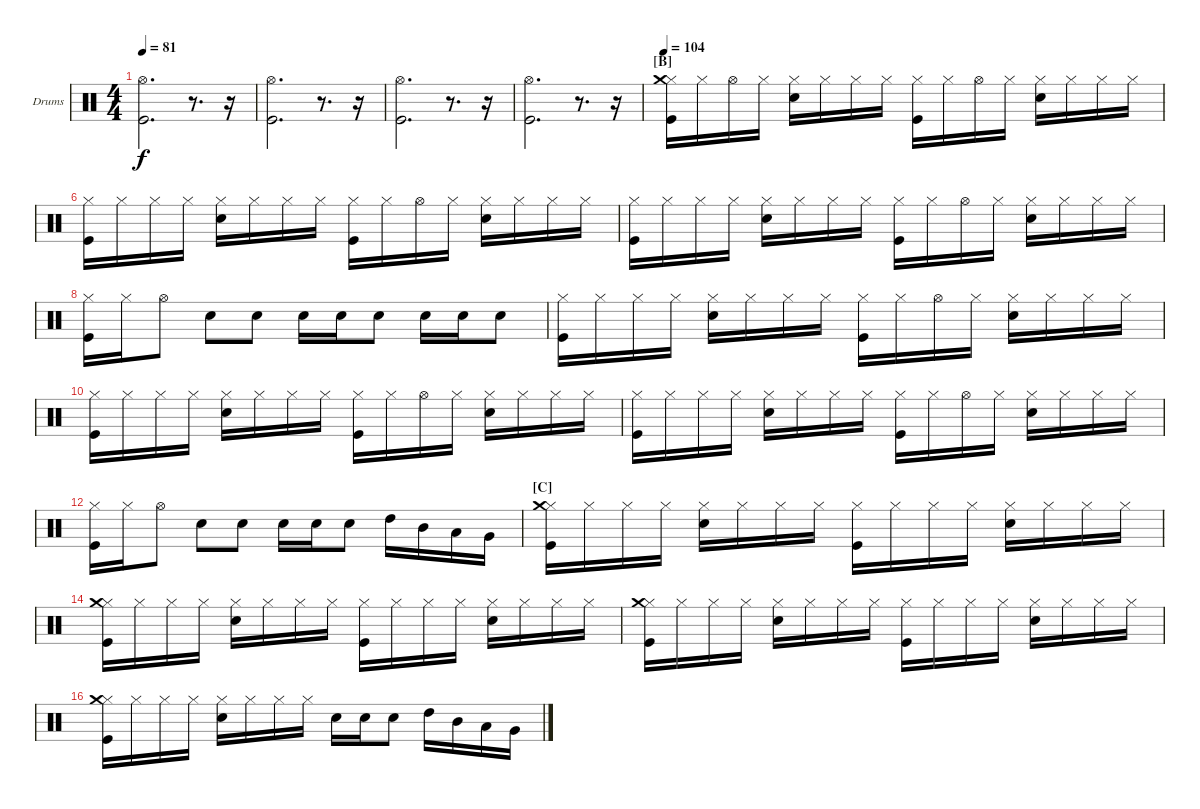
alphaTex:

\bracketExtendMode nobrackets
\firstSystemTrackNameOrientation horizontal
\otherSystemsTrackNameOrientation horizontal
\defaultBarNumberDisplay FirstOfSystem
\track ("Drum2" "Drums") {instrument percussion}
\staff {score}
\articulation defaults
\ts (4 4)
\tempo 81
\clef neutral
\scale
0.25
\ks c
("Hi-Hat (open)" "Kick (hit)").2{d dy f} r.8{d} r.16 |
\scale
0.25 ("Hi-Hat (open)" "Kick (hit)").2{d} r.8{d} r.16 |
\scale
0.25 ("Hi-Hat (open)" "Kick (hit)").2{d} r.8{d} r.16 |
\scale
0.25 ("Hi-Hat (open)" "Kick (hit)").2{d} r.8{d} r.16 |
\section ("B" "")
\tempo 104
\scale
0.25 ("Kick (hit)" "Hi-Hat (closed)" "Crash medium (hit)").16 "Hi-Hat (closed)".16 "Hi-Hat (open)".16 "Hi-Hat (closed)".16 ("Snare (hit) 2" "Hi-Hat (closed)").16 "Hi-Hat (closed)".16 "Hi-Hat (closed)".16 "Hi-Hat (closed)".16 ("Kick (hit)" "Hi-Hat (closed)").16 "Hi-Hat (closed)".16 "Hi-Hat (open)".16 "Hi-Hat (closed)".16 ("Snare (hit) 2" "Hi-Hat (closed)").16 "Hi-Hat (closed)".16 "Hi-Hat (closed)".16 "Hi-Hat (closed)".16 |
\scale
0.25 ("Kick (hit)" "Hi-Hat (closed)").16 "Hi-Hat (closed)".16 "Hi-Hat (closed)".16 "Hi-Hat (closed)".16 ("Snare (hit) 2" "Hi-Hat (closed)").16 "Hi-Hat (closed)".16 "Hi-Hat (closed)".16 "Hi-Hat (closed)".16 ("Kick (hit)" "Hi-Hat (closed)").16 "Hi-Hat (closed)".16 "Hi-Hat (open)".16 "Hi-Hat (closed)".16 ("Snare (hit) 2" "Hi-Hat (closed)").16 "Hi-Hat (closed)".16 "Hi-Hat (closed)".16 "Hi-Hat (closed)".16 |
\scale
0.25 ("Kick (hit)" "Hi-Hat (closed)").16 "Hi-Hat (closed)".16 "Hi-Hat (closed)".16 "Hi-Hat (closed)".16 ("Snare (hit) 2" "Hi-Hat (closed)").16 "Hi-Hat (closed)".16 "Hi-Hat (closed)".16 "Hi-Hat (closed)".16 ("Kick (hit)" "Hi-Hat (closed)").16 "Hi-Hat (closed)".16 "Hi-Hat (open)".16 "Hi-Hat (closed)".16 ("Snare (hit) 2" "Hi-Hat (closed)").16 "Hi-Hat (closed)".16 "Hi-Hat (closed)".16 "Hi-Hat (closed)".16 |
\scale
0.25 ("Kick (hit)" "Hi-Hat (closed)").16 "Hi-Hat (closed)".16 "Hi-Hat (open)".8 "Snare (hit) 2".8 "Snare (hit) 2".8 "Snare (hit) 2".16 "Snare (hit) 2".16 "Snare (hit) 2".8 "Snare (hit) 2".16 "Snare (hit) 2".16 "Snare (hit) 2".8 |
\scale
0.25 ("Kick (hit)" "Hi-Hat (closed)").16 "Hi-Hat (closed)".16 "Hi-Hat (closed)".16 "Hi-Hat (closed)".16 ("Snare (hit) 2" "Hi-Hat (closed)").16 "Hi-Hat (closed)".16 "Hi-Hat (closed)".16 "Hi-Hat (closed)".16 ("Kick (hit)" "Hi-Hat (closed)").16 "Hi-Hat (closed)".16 "Hi-Hat (open)".16 "Hi-Hat (closed)".16 ("Snare (hit) 2" "Hi-Hat (closed)").16 "Hi-Hat (closed)".16 "Hi-Hat (closed)".16 "Hi-Hat (closed)".16 |
\scale
0.25 ("Kick (hit)" "Hi-Hat (closed)").16 "Hi-Hat (closed)".16 "Hi-Hat (closed)".16 "Hi-Hat (closed)".16 ("Snare (hit) 2" "Hi-Hat (closed)").16 "Hi-Hat (closed)".16 "Hi-Hat (closed)".16 "Hi-Hat (closed)".16 ("Kick (hit)" "Hi-Hat (closed)").16 "Hi-Hat (closed)".16 "Hi-Hat (open)".16 "Hi-Hat (closed)".16 ("Snare (hit) 2" "Hi-Hat (closed)").16 "Hi-Hat (closed)".16 "Hi-Hat (closed)".16 "Hi-Hat (closed)".16 |
\scale
0.25 ("Kick (hit)" "Hi-Hat (closed)").16 "Hi-Hat (closed)".16 "Hi-Hat (closed)".16 "Hi-Hat (closed)".16 ("Snare (hit) 2" "Hi-Hat (closed)").16 "Hi-Hat (closed)".16 "Hi-Hat (closed)".16 "Hi-Hat (closed)".16 ("Kick (hit)" "Hi-Hat (closed)").16 "Hi-Hat (closed)".16 "Hi-Hat (open)".16 "Hi-Hat (closed)".16 ("Snare (hit) 2" "Hi-Hat (closed)").16 "Hi-Hat (closed)".16 "Hi-Hat (closed)".16 "Hi-Hat (closed)".16 |
\scale
0.25 ("Kick (hit)" "Hi-Hat (closed)").16 "Hi-Hat (closed)".16 "Hi-Hat (open)".8 "Snare (hit) 2".8 "Snare (hit) 2".8 "Snare (hit) 2".16 "Snare (hit) 2".16 "Snare (hit) 2".8 "High Tom (hit)".16 "Mid Tom (hit)".16 "Low Tom (hit)".16 "Very Low Tom (hit)".16 |
\section ("C" "")
\scale
0.25 ("Kick (hit)" "Hi-Hat (closed)" "Crash medium (hit)").16 "Hi-Hat (closed)".16 "Hi-Hat (closed)".16 "Hi-Hat (closed)".16 ("Snare (hit) 2" "Hi-Hat (closed)").16 "Hi-Hat (closed)".16 "Hi-Hat (closed)".16 "Hi-Hat (closed)".16 ("Kick (hit)" "Hi-Hat (closed)").16 "Hi-Hat (closed)".16 "Hi-Hat (closed)".16 "Hi-Hat (closed)".16 ("Snare (hit) 2" "Hi-Hat (closed)").16 "Hi-Hat (closed)".16 "Hi-Hat (closed)".16 "Hi-Hat (closed)".16 |
\scale
0.25 ("Kick (hit)" "Hi-Hat (closed)" "Crash medium (hit)").16 "Hi-Hat (closed)".16 "Hi-Hat (closed)".16 "Hi-Hat (closed)".16 ("Snare (hit) 2" "Hi-Hat (closed)").16 "Hi-Hat (closed)".16 "Hi-Hat (closed)".16 "Hi-Hat (closed)".16 ("Kick (hit)" "Hi-Hat (closed)").16 "Hi-Hat (closed)".16 "Hi-Hat (closed)".16 "Hi-Hat (closed)".16 ("Snare (hit) 2" "Hi-Hat (closed)").16 "Hi-Hat (closed)".16 "Hi-Hat (closed)".16 "Hi-Hat (closed)".16 |
\scale
0.25 ("Kick (hit)" "Hi-Hat (closed)" "Crash medium (hit)").16 "Hi-Hat (closed)".16 "Hi-Hat (closed)".16 "Hi-Hat (closed)".16 ("Snare (hit) 2" "Hi-Hat (closed)").16 "Hi-Hat (closed)".16 "Hi-Hat (closed)".16 "Hi-Hat (closed)".16 ("Kick (hit)" "Hi-Hat (closed)").16 "Hi-Hat (closed)".16 "Hi-Hat (closed)".16 "Hi-Hat (closed)".16 ("Snare (hit) 2" "Hi-Hat (closed)").16 "Hi-Hat (closed)".16 "Hi-Hat (closed)".16 "Hi-Hat (closed)".16 |
\scale
0.25 ("Kick (hit)" "Hi-Hat (closed)" "Crash medium (hit)").16 "Hi-Hat (closed)".16 "Hi-Hat (closed)".16 "Hi-Hat (closed)".16 ("Snare (hit) 2" "Hi-Hat (closed)").16 "Hi-Hat (closed)".16 "Hi-Hat (closed)".16 "Hi-Hat (closed)".16 "Snare (hit) 2".16 "Snare (hit) 2".16 "Snare (hit) 2".8 "High Tom (hit)".16 "Mid Tom (hit)".16 "Low Tom (hit)".16 "Very Low Tom (hit)".16
